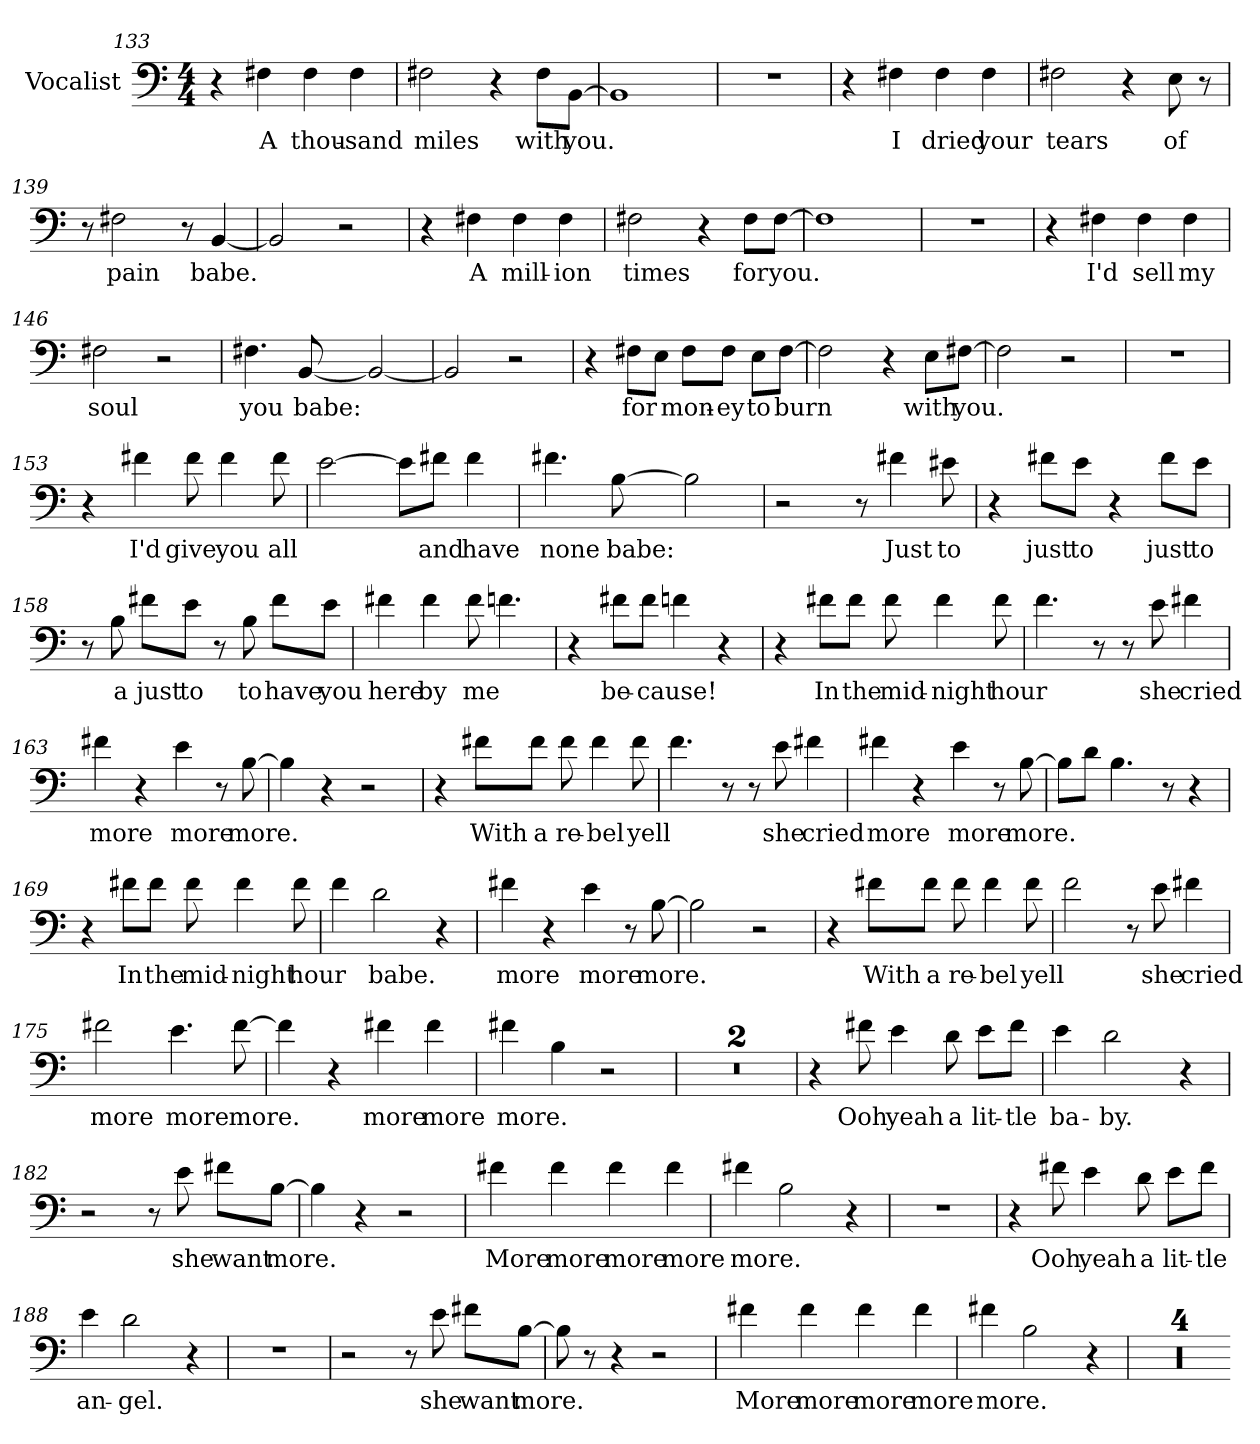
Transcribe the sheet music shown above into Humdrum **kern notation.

**kern	**text
*part1	*part1
*staff1	*staff1
*I"Vocalist	*
*clefF4	*
*M4/4	*
=133	=133
4r	.
4F#X	A
4F#	thou-
4F#	-sand
=134	=134
2F#X	miles
4r	.
8F#\L	with
[8BB\J	you.
=135	=135
1BB]	_
=136	=136
1r	.
=137	=137
4r	.
4F#X	I
4F#	dried
4F#	your
=138	=138
2F#X	tears
4r	.
8E	of
8r	.
=139	=139
8r	.
2F#X	pain
8r	.
[4BB	babe.
=140	=140
2BB]	_
2r	.
=141	=141
4r	.
4F#X	A
4F#	mill-
4F#	-ion
=142	=142
2F#X	times
4r	.
8F#\L	for
[8F#\J	you.
=143	=143
1F#]	_
=144	=144
1r	.
=145	=145
4r	.
4F#X	I'd
4F#	sell
4F#	my
=146	=146
2F#X	soul
2r	.
=147	=147
4.F#X	you
[8BB	babe:
2BB_	_
=148	=148
2BB]	_
2r	.
=149	=149
4r	.
8F#X\L	for
8E\J	_
8F#\L	mon-
8F#\J	-ey
8E\L	to
[8F#\J	burn
=150	=150
2F#]	_
4r	.
8E\L	with
[8F#X\J	you.
=151	=151
2F#]	_
2r	.
=152	=152
1r	.
=153	=153
4r	.
4f#X	I'd
8f#	give
4f#	you
8f#	all
=154	=154
[2e	_
8e\L]	_
8f#X\J	and
4f#	have
=155	=155
4.f#X	none
[8B	babe:
2B]	_
=156	=156
2r	.
8r	.
4f#X	Just
8e#X	to
=157	=157
4r	.
8f#X\L	just
8e\J	to
4r	.
8f#\L	just
8e\J	to
=158	=158
8r	.
8B	a
8f#X\L	just
8e\J	to
8r	.
8B	to
8f#\L	have
8e\J	you
=159	=159
4f#X	here
4f#	by
8f#	me
4.fn	_
=160	=160
4r	.
8f#X\L	be-
8f#\J	-cause!
4fn	_
4r	.
=161	=161
4r	.
8f#X\L	In
8f#\J	the
8f#	mid-
4f#	-night
8f#	hour
=162	=162
4.f	_
8r	.
8r	.
8e	she
4f#X	cried
=163	=163
4f#X	more
4r	.
4e	more
8r	.
[8B	more.
=164	=164
4B]	_
4r	.
2r	.
=165	=165
4r	.
8f#X\L	With
8f#\J	a
8f#	re-
4f#	-bel
8f#	yell
=166	=166
4.f	_
8r	.
8r	.
8e	she
4f#X	cried
=167	=167
4f#X	more
4r	.
4e	more
8r	.
[8B	more.
=168	=168
8B\L]	_
8d\J	_
4.B	_
8r	.
4r	.
=169	=169
4r	.
8f#X\L	In
8f#\J	the
8f#	mid-
4f#	-night
8f#	hour
=170	=170
4f	_
2d	babe.
4r	.
=171	=171
4f#X	more
4r	.
4e	more
8r	.
[8B	more.
=172	=172
2B]	_
2r	.
=173	=173
4r	.
8f#X\L	With
8f#\J	a
8f#	re-
4f#	-bel
8f#	yell
=174	=174
2f	_
8r	.
8e	she
4f#X	cried
=175	=175
2f#X	more
4.e	more
[8f#	more.
=176	=176
4f#]	_
4r	.
4f#X	more
4f#	more
=177	=177
4f#X	more.
4B	_
2r	.
=178	=178
1r	.
=179	=179
1r	.
=180	=180
4r	.
8f#X	Ooh
4e	yeah
8d	a
8e\L	lit-
8f#\J	-tle
=181	=181
4e	ba-
2d	-by.
4r	.
=182	=182
2r	.
8r	.
8e	she
8f#X\L	want
[8B\J	more.
=183	=183
4B]	_
4r	.
2r	.
=184	=184
4f#X	More
4f#	more
4f#	more
4f#	more
=185	=185
4f#X	more.
2B	_
4r	.
=186	=186
1r	.
=187	=187
4r	.
8f#X	Ooh
4e	yeah
8d	a
8e\L	lit-
8f#\J	-tle
=188	=188
4e	an-
2d	-gel.
4r	.
=189	=189
1r	.
=190	=190
2r	.
8r	.
8e	she
8f#X\L	want
[8B\J	more.
=191	=191
8B]	_
8r	.
4r	.
2r	.
=192	=192
4f#X	More
4f#	more
4f#	more
4f#	more
=193	=193
4f#X	more.
2B	_
4r	.
=194	=194
1r	.
=195	=195
1r	.
=196	=196
1r	.
=197	=197
1r	.
=-	=-
*-	*-
